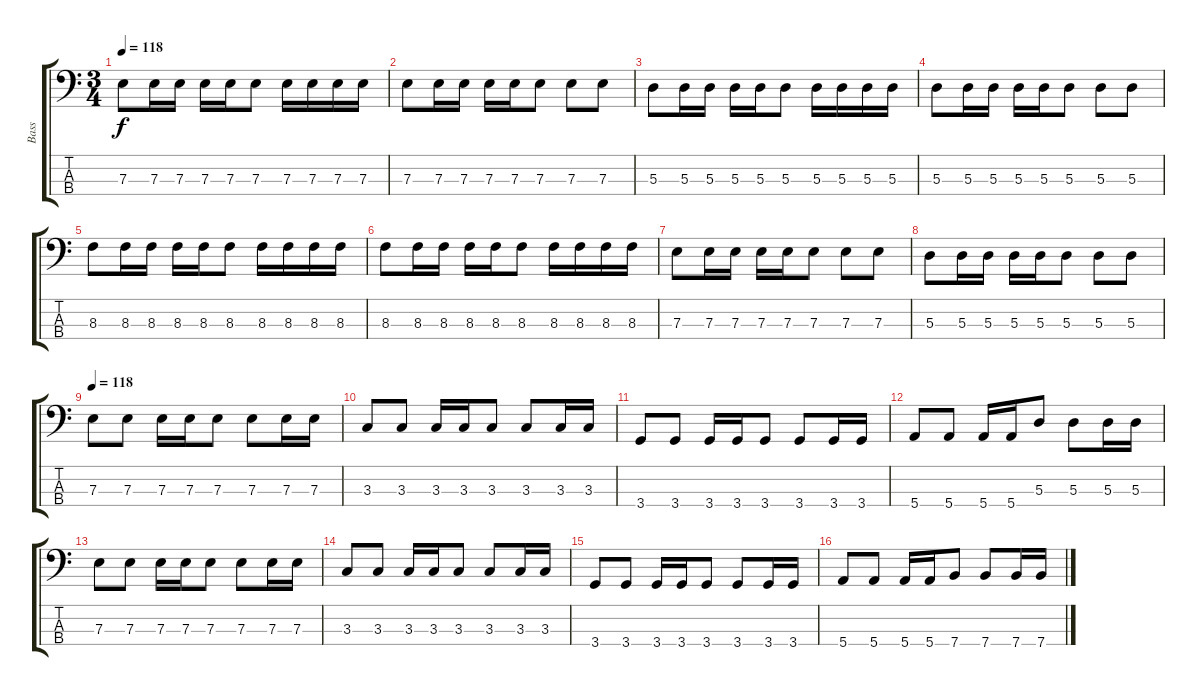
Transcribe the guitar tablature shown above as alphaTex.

\track ("Bass" "Bass") {instrument electricbassfinger}
\staff {score tabs}
\tuning (G2 D2 A1 E1) {hide}
\ts (3 4)
\tempo 118
\clef f4
\ks c
7.3.8{dy f} 7.3.16 7.3.16 7.3.16 7.3.16 7.3.8 7.3.16 7.3.16 7.3.16 7.3.16 |
7.3.8 7.3.16 7.3.16 7.3.16 7.3.16 7.3.8 7.3.8 7.3.8 |
5.3.8 5.3.16 5.3.16 5.3.16 5.3.16 5.3.8 5.3.16 5.3.16 5.3.16 5.3.16 |
5.3.8 5.3.16 5.3.16 5.3.16 5.3.16 5.3.8 5.3.8 5.3.8 |
8.3.8 8.3.16 8.3.16 8.3.16 8.3.16 8.3.8 8.3.16 8.3.16 8.3.16 8.3.16 |
8.3.8 8.3.16 8.3.16 8.3.16 8.3.16 8.3.8 8.3.16 8.3.16 8.3.16 8.3.16 |
7.3.8 7.3.16 7.3.16 7.3.16 7.3.16 7.3.8 7.3.8 7.3.8 |
5.3.8 5.3.16 5.3.16 5.3.16 5.3.16 5.3.8 5.3.8 5.3.8 |
\tempo 118
7.3.8 7.3.8 7.3.16 7.3.16 7.3.8 7.3.8 7.3.16 7.3.16 |
3.3.8 3.3.8 3.3.16 3.3.16 3.3.8 3.3.8 3.3.16 3.3.16 |
3.4.8 3.4.8 3.4.16 3.4.16 3.4.8 3.4.8 3.4.16 3.4.16 |
5.4.8 5.4.8 5.4.16 5.4.16 5.3.8 5.3.8 5.3.16 5.3.16 |
7.3.8 7.3.8 7.3.16 7.3.16 7.3.8 7.3.8 7.3.16 7.3.16 |
3.3.8 3.3.8 3.3.16 3.3.16 3.3.8 3.3.8 3.3.16 3.3.16 |
3.4.8 3.4.8 3.4.16 3.4.16 3.4.8 3.4.8 3.4.16 3.4.16 |
5.4.8 5.4.8 5.4.16 5.4.16 7.4.8 7.4.8 7.4.16 7.4.16
